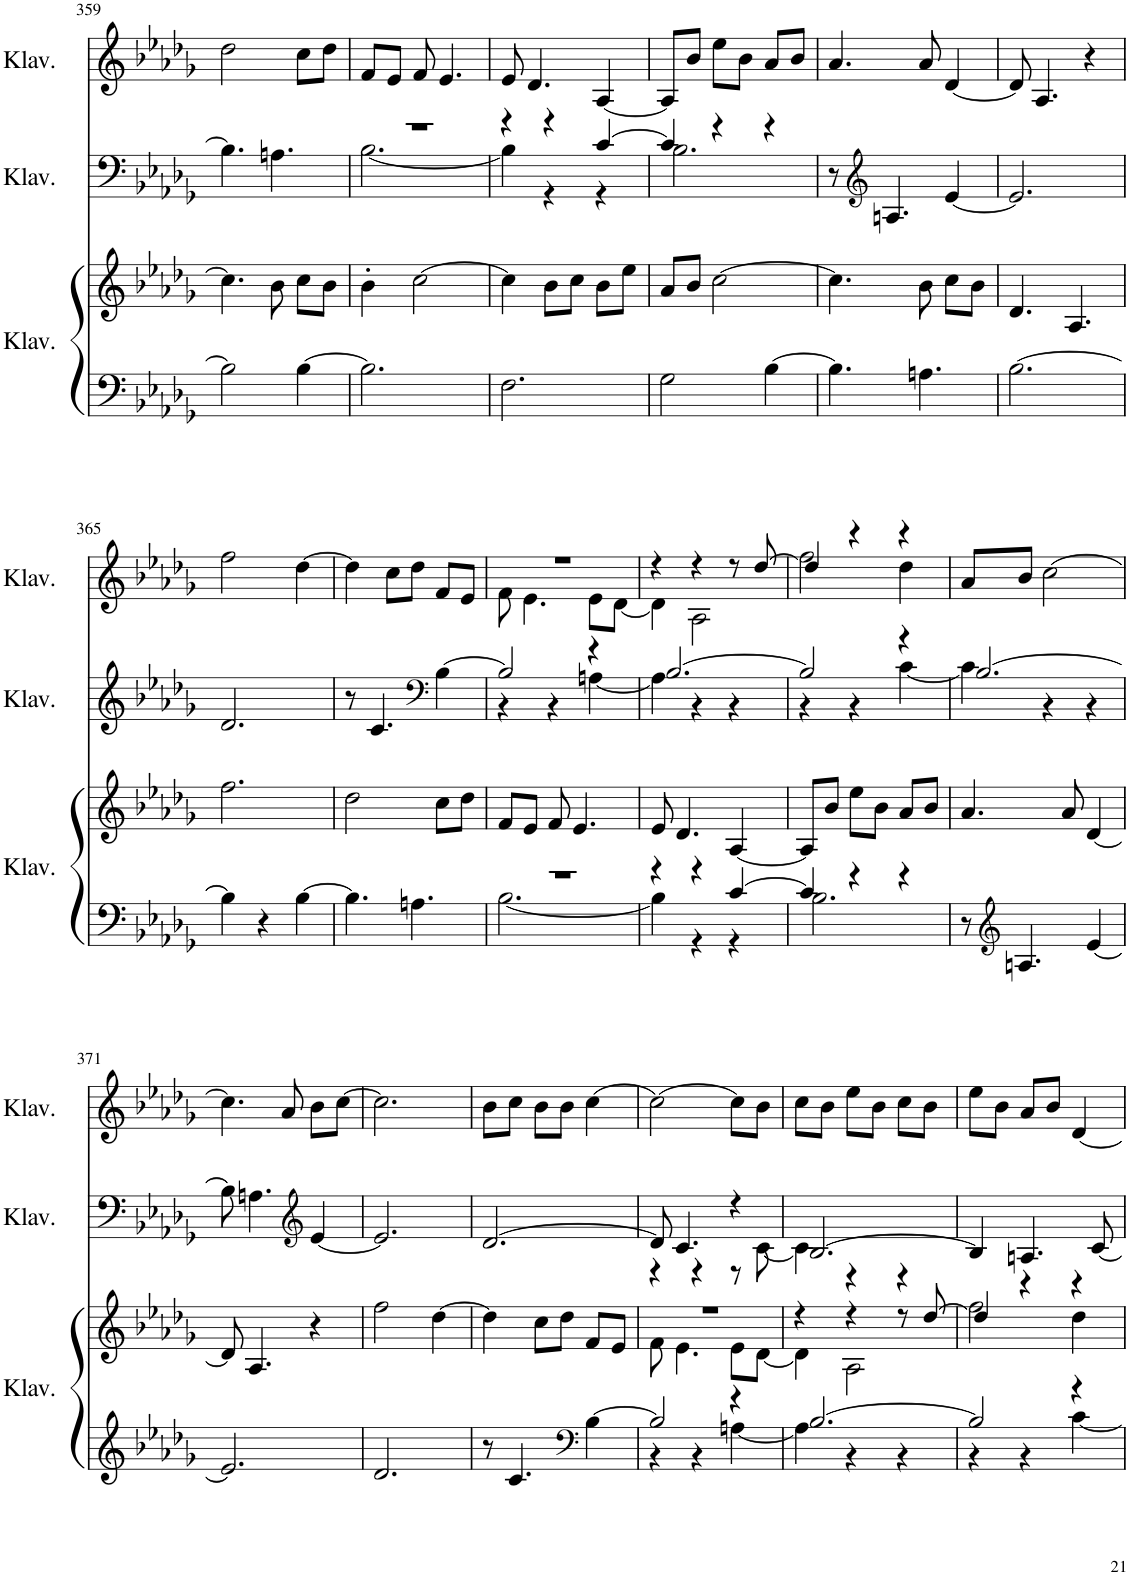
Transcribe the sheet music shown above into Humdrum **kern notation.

**kern	**kern	**kern	**kern
*part3	*part3	*part2	*part1
*staff4	*staff3	*staff2	*staff1
*I"Klavier	*	*I"Klavier	*I"Klavier
*I'Klav.	*	*I'Klav.	*I'Klav.
!!LO:PB:g=z
*clefF4	*clefG2	*clefG2	*clefG2
*k[b-e-a-d-g-]	*k[b-e-a-d-g-]	*k[b-e-a-d-g-]	*k[b-e-a-d-g-]
*M3/4	*M3/4	*M3/4	*M3/4
=359	=359	=359	=359
2B-\]	4.cc\]	4.B-\]	2dd-\
.	8b-\	4.An\	.
[4B-\	8cc\L	.	8cc\L
.	8b-\J	.	8dd-\J
=360	=360	=360	=360
*	*	*^	*
2.B-\]	4b-'\	2.r	[2.B-\	8f/L
.	.	.	.	8e-/J
.	[2cc\	.	.	8f/
.	.	.	.	4.e-/
=361	=361	=361	=361	=361
2.F\	4cc\]	4r	4B-\]	8e-/
.	.	.	.	4.d-/
.	8b-\L	4r	4r	.
.	8cc\J	.	.	.
.	8b-\L	[4c/	4r	[4A-/
.	8ee-\J	.	.	.
=362	=362	=362	=362	=362
2G-\	8a-/L	4c/]	2.B-\	8A-/L]
.	8b-/J	.	.	8b-/J
.	[2cc\	4r	.	8ee-\L
.	.	.	.	8b-\J
[4B-\	.	4r	.	8a-/L
.	.	.	.	8b-/J
*	*	*v	*v	*
=363	=363	=363	=363
4.B-\]	4.cc\]	8r	4.a-/
*	*	*clefG2	*
.	.	4.An/	.
4.An\	8b-\	.	8a-/
.	8cc\L	[4e-/	[4d-/
.	8b-\J	.	.
=364	=364	=364	=364
[2.B-\	4.d-/	2.e-/]	8d-/]
.	.	.	4.A-/
.	4.A-/	.	.
.	.	.	4r
!!LO:LB:g=z
=365	=365	=365	=365
4B-\]	2.ff\	2.d-/	2ff\
4r	.	.	.
[4B-\	.	.	[4dd-\
=366	=366	=366	=366
4.B-\]	2dd-\	8r	4dd-\]
.	.	4.c/	.
.	.	.	8cc\L
4.An\	.	.	8dd-\J
*	*	*clefF4	*
.	8cc\L	[4B-\	8f/L
.	8dd-\J	.	8e-/J
=367	=367	=367	=367
*^	*	*^	*^
2.r	[2.B-\	8f/L	2B-/]	4r	2.r	8f\
.	.	8e-/J	.	.	.	4.e-\
.	.	8f/	.	4r	.	.
.	.	4.e-/	.	.	.	.
.	.	.	4r	[4An\	.	8e-\L
.	.	.	.	.	.	[8d-\J
=368	=368	=368	=368	=368	=368	=368
4r	4B-\]	8e-/	[2.B-/	4A\]	4r	4d-\]
.	.	4.d-/	.	.	.	.
4r	4r	.	.	4r	4r	2A-\
[4c/	4r	[4A-/	.	4r	8r	.
.	.	.	.	.	[8dd-/	.
=369	=369	=369	=369	=369	=369	=369
4c/]	2.B-\	8A-/L]	2B-/]	4r	4dd-/]	2ff\
.	.	8b-/J	.	.	.	.
4r	.	8ee-\L	.	4r	4r	.
.	.	8b-\J	.	.	.	.
4r	.	8a-/L	4r	[4c\	4r	4dd-\
.	.	8b-/J	.	.	.	.
*v	*v	*	*	*	*v	*v
=370	=370	=370	=370	=370
8r	4.a-/	[2.B-/	4c\]	8a-/L
*clefG2	*	*	*	*
4.An/	.	.	.	8b-/J
.	.	.	4r	[2cc\
.	8a-/	.	.	.
[4e-/	[4d-/	.	4r	.
*	*	*v	*v	*
!!LO:LB:g=z
=371	=371	=371	=371
2.e-/]	8d-/]	8B-\]	4.cc\]
.	4.A-/	4.An\	.
.	.	.	8a-/
*	*	*clefG2	*
.	4r	[4e-/	8b-\L
.	.	.	[8cc\J
=372	=372	=372	=372
2.d-/	2ff\	2.e-/]	2.cc\]
.	[4dd-\	.	.
=373	=373	=373	=373
8r	4dd-\]	[2.d-/	8b-\L
4.c/	.	.	8cc\J
.	8cc\L	.	8b-\L
.	8dd-\J	.	8b-\J
*clefF4	*	*	*
[4B-\	8f/L	.	[4cc\
.	8e-/J	.	.
=374	=374	=374	=374
*^	*^	*^	*
2B-/]	4r	2.r	8f\	8d-/]	4r	2cc\_
.	.	.	4.e-\	4.c/	.	.
.	4r	.	.	.	4r	.
4r	[4An\	.	8e-\L	4r	8r	8cc\L]
.	.	.	[8d-\J	.	[8c\	8b-\J
=375	=375	=375	=375	=375	=375	=375
[2.B-/	4A\]	4r	4d-\]	[2.B-/	4c\]	8cc\L
.	.	.	.	.	.	8b-\J
.	4r	4r	2A-\	.	4r	8ee-\L
.	.	.	.	.	.	8b-\J
.	4r	8r	.	.	4r	8cc\L
.	.	[8dd-/	.	.	.	8b-\J
*	*	*	*	*v	*v	*
=376	=376	=376	=376	=376	=376
2B-/]	4r	4dd-/]	2ff\	4B-/]	8ee-\L
.	.	.	.	.	8b-\J
.	4r	4r	.	4.An/	8a-/L
.	.	.	.	.	8b-/J
4r	[4c\	4r	4dd-\	.	[4d-/
.	.	.	.	[8c/	.
*v	*v	*	*	*	*
*	*v	*v	*	*
=	=	=	=
*-	*-	*-	*-
